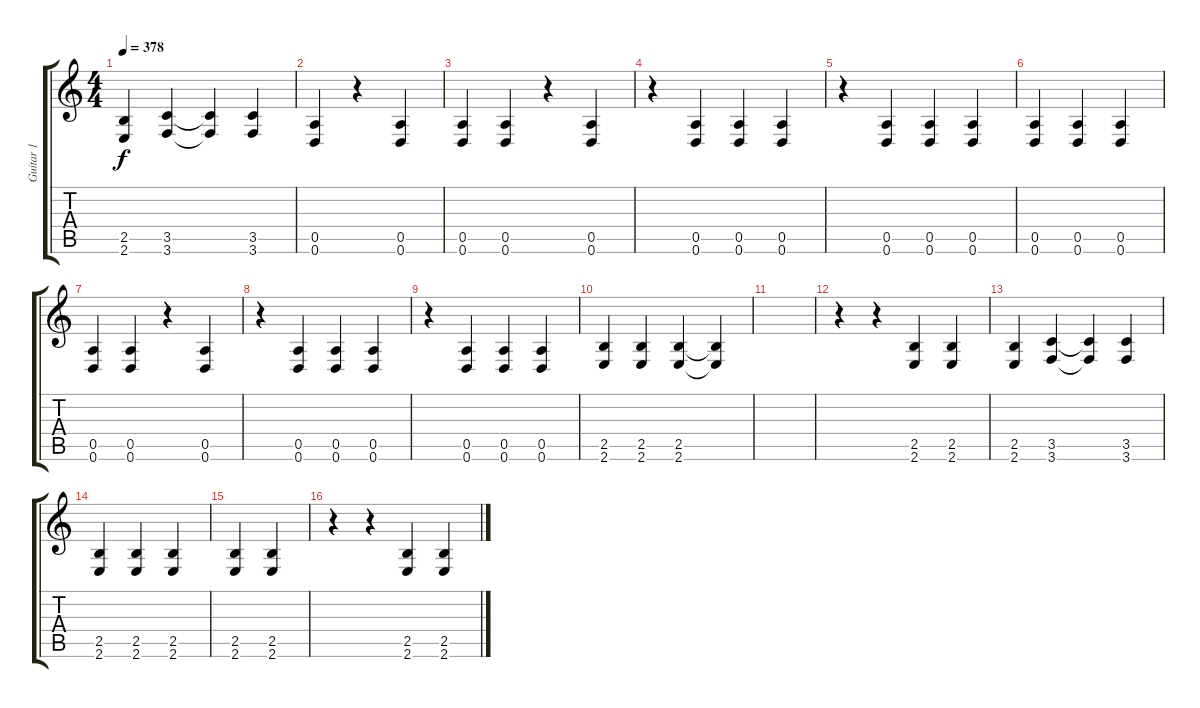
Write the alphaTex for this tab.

\track ("Guitar 1" "Guitar 1") {instrument distortionguitar}
\staff {score tabs}
\tuning (E4 B3 G3 D3 A2 D2) {hide}
\ts (4 4)
\tempo 378
\clef g2
\ks c
(2.5 2.6).4{dy f} (3.5 3.6).4 (3.5{t} 3.6{t}).4 (3.5 3.6).4 |
(0.5 0.6).4 r.4 (0.5 0.6).4 |
(0.5 0.6).4 (0.5 0.6).4 r.4 (0.5 0.6).4 |
r.4 (0.5 0.6).4 (0.5 0.6).4 (0.5 0.6).4 |
r.4 (0.5 0.6).4 (0.5 0.6).4 (0.5 0.6).4 |
(0.5 0.6).4 (0.5 0.6).4 (0.5 0.6).4 |
(0.5 0.6).4 (0.5 0.6).4 r.4 (0.5 0.6).4 |
r.4 (0.5 0.6).4 (0.5 0.6).4 (0.5 0.6).4 |
r.4 (0.5 0.6).4 (0.5 0.6).4 (0.5 0.6).4 |
(2.5 2.6).4 (2.5 2.6).4 (2.5 2.6).4 (2.5{t} 2.6{t}).4 |
|
r.4 r.4 (2.5 2.6).4 (2.5 2.6).4 |
(2.5 2.6).4 (3.5 3.6).4 (3.5{t} 3.6{t}).4 (3.5 3.6).4 |
(2.5 2.6).4 (2.5 2.6).4 (2.5 2.6).4 |
(2.5 2.6).4 (2.5 2.6).4 |
r.4 r.4 (2.5 2.6).4 (2.5 2.6).4
